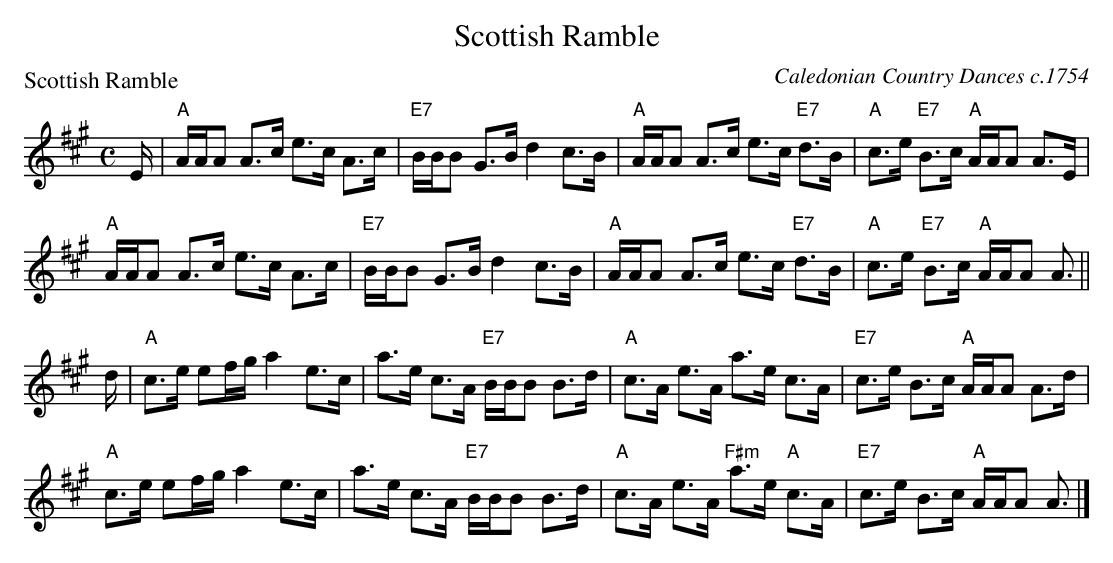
X:1
T:Scottish Ramble
P:Scottish Ramble
C:Caledonian Country Dances c.1754
M:C
L:1/8
K:A
E/|"A"A/A/A A>c e>c A>c|"E7"B/B/B G>B d2 c>B|\
 "A"A/A/A A>c e>c "E7"d>B|"A"c>e "E7"B>c "A"A/A/A A>E|
 "A"A/A/A A>c e>c A>c|"E7"B/B/B G>B d2 c>B|\
 "A"A/A/A A>c e>c "E7"d>B|"A"c>e "E7"B>c "A"A/A/A A3/2||
d/|"A"c>e ef/g/ a2 e>c|a>e c>A "E7"B/B/B B>d|\
 "A"c>A e>A a>e c>A|"E7"c>e B>c "A"A/A/A A>d|
 "A"c>e ef/g/ a2 e>c|a>e c>A "E7"B/B/B B>d|\
 "A"c>A e>A "F#m"a>e "A"c>A|"E7"c>e B>c "A"A/A/A A3/2|]
